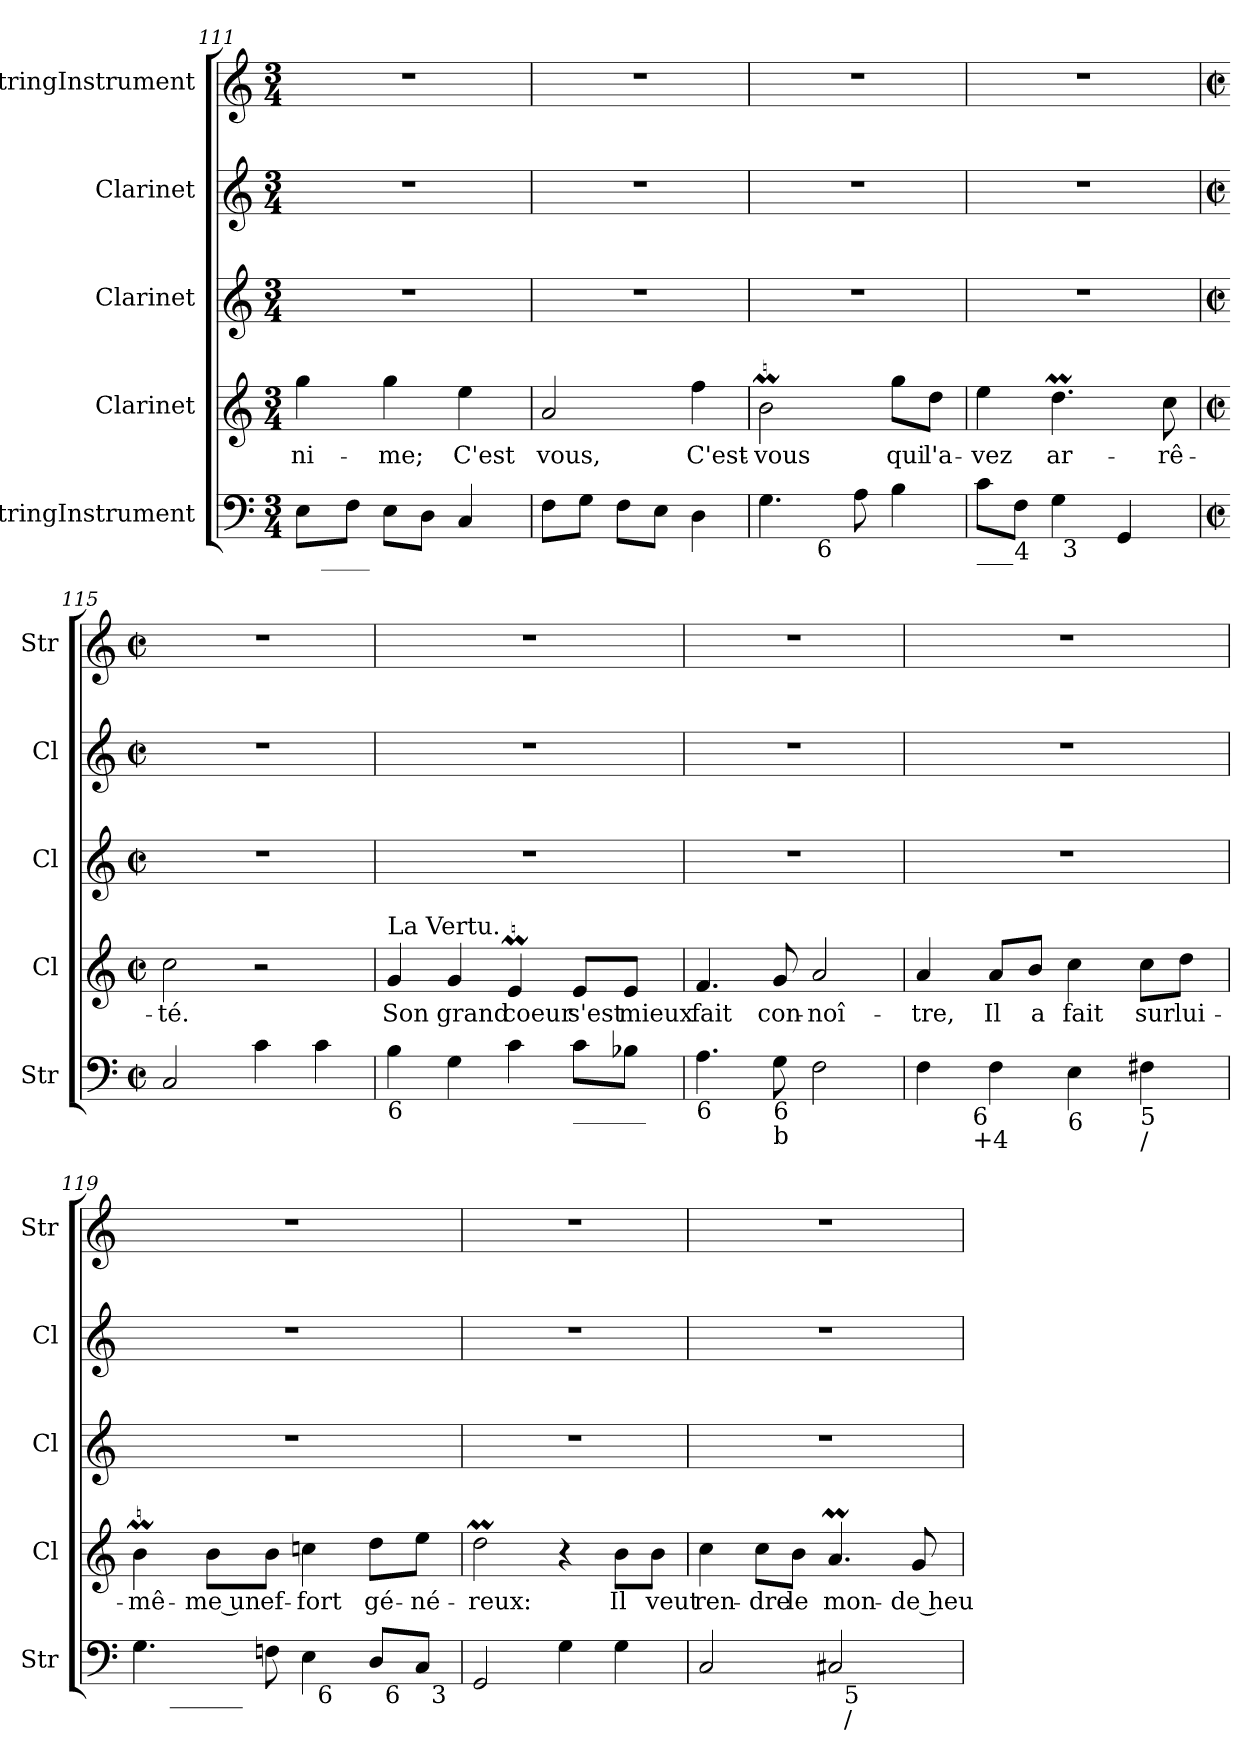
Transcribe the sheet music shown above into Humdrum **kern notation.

**kern	**kern	**text	**kern	**kern	**kern
*part5	*part4	*part4	*part3	*part2	*part1
*staff5	*staff4	*staff4	*staff3	*staff2	*staff1
*I"StringInstrument	*I"Clarinet	*	*I"Clarinet	*I"Clarinet	*I"StringInstrument
*I'Str	*I'Cl	*	*I'Cl	*I'Cl	*I'Str
*clefF4	*clefG2	*	*clefG2	*clefG2	*clefG2
*	*ITrd1c2	*	*ITrd1c2	*ITrd1c2	*
*k[]	*k[b-e-]	*	*k[b-e-]	*k[b-e-]	*k[]
*C:	*B-:	*	*B-:	*B-:	*C:
*M3/4	*M3/4	*	*M3/4	*M3/4	*M3/4
=111	=111	=111	=111	=111	=111
!LO:TX:b:t=6	!	!	!	!	!
*^	*	*	*	*	*
8E\L	16ryy	4ff\	-ni-	2.r	2.r	2.r
!	!LO:TX:b:t=____	!	!	!	!	!
.	2ryy	.	.	.	.	.
8F\J	.	.	.	.	.	.
8E\L	.	4ff\	-me;	.	.	.
8D\J	.	.	.	.	.	.
4C/	.	4dd\	C'est	.	.	.
.	8.ryy	.	.	.	.	.
*v	*v	*	*	*	*	*
=112	=112	=112	=112	=112	=112
8F\L	2g/	vous,	2.r	2.r	2.r
8G\J	.	.	.	.	.
8F\L	.	.	.	.	.
8E\J	.	.	.	.	.
4D\	4ee-\	C'est-	.	.	.
=113	=113	=113	=113	=113	=113
*^	*	*	*	*	*
4.G\	4ryy	2aM\	-vous	2.r	2.r	2.r
!	!LO:TX:b:t=6	!	!	!	!	!
.	2ryy	.	.	.	.	.
8A\	.	.	.	.	.	.
4B\	.	8ff\L	qui	.	.	.
.	.	8cc\J	l'a-	.	.	.
=114	=114	=114	=114	=114	=114	=114
!LO:TX:b:t=___	!	!	!	!	!	!
8c\L	4ryy	4dd\	-vez	2.r	2.r	2.r
!LO:TX:b:t=4	!	!	!	!	!	!
8F\J	.	.	.	.	.	.
4G\	64ryy	4.ccM\	ar-	.	.	.
!	!LO:TX:b:t=3	!	!	!	!	!
.	4ryy	.	.	.	.	.
4GG/	.	.	.	.	.	.
.	8...ryy	.	.	.	.	.
.	.	8b-\	-rê-	.	.	.
*v	*v	*	*	*	*	*
!!LO:LB:g=z
=115	=115	=115	=115	=115	=115
*M2/2	*M2/2	*	*M2/2	*M2/2	*M2/2
*met(c|)	*met(c|)	*	*met(c|)	*met(c|)	*met(c|)
2C/	2b-\	-té.	1r	1r	1r
4c\	2r	.	.	.	.
4c\	.	.	.	.	.
=116	=116	=116	=116	=116	=116
!	!LO:TX:a:t=La Vertu.	!	!	!	!
!LO:TX:b:t=6	!	!	!	!	!
4B\	4f/	Son	1r	1r	1r
4G\	4f/	grand	.	.	.
4c\	4dM/	coeur	.	.	.
!LO:TX:b:t=______	!	!	!	!	!
8c\L	8d/L	s'est	.	.	.
8B-X\J	8d/J	mieux	.	.	.
=117	=117	=117	=117	=117	=117
!LO:TX:b:t=6	!	!	!	!	!
4.A\	4.e-/	fait	1r	1r	1r
!LO:TX:b:t=6	!	!	!	!	!
!LO:TX:b:t=b	!	!	!	!	!
8G\	8f/	con-	.	.	.
2F\	2g/	-noî-	.	.	.
=118	=118	=118	=118	=118	=118
*^	*	*	*	*	*
4F\	8..ryy	4g/	-tre,	1r	1r	1r
!	!LO:TX:b:t=6\n+4	!	!	!	!	!
.	2ryy	.	.	.	.	.
4F\	.	8g/L	Il	.	.	.
.	.	8a/J	a	.	.	.
!LO:TX:b:t=6	!	!	!	!	!	!
4E\	.	4b-\	fait	.	.	.
.	4ryy	.	.	.	.	.
!LO:TX:b:t=5	!	!	!	!	!	!
!LO:TX:b:t=/	!	!	!	!	!	!
4F#X\	.	8b-\L	sur	.	.	.
.	.	8cc\J	lui-	.	.	.
.	32ryy	.	.	.	.	.
!!LO:LB:g=z
=119	=119	=119	=119	=119	=119	=119
*^	*^	*	*	*	*	*
*	*	*^	*	*	*	*	*	*
4.G\	8ryy	2ryy	2ryy	2ryy	4aM\	-mê-	1r	1r	1r
!	!LO:TX:b:t=______	!	!	!	!	!	!	!	!
.	2..ryy	.	.	.	.	.	.	.	.
.	.	.	.	.	8a\L	-me un	.	.	.
8Fn\	.	.	.	.	8a\J	ef-	.	.	.
4E\	.	32ryy	4ryy	4ryy	4b-\	-fort	.	.	.
!	!	!LO:TX:b:t=6	!	!	!	!	!	!	!
.	.	4...ryy	.	.	.	.	.	.	.
8D/L	.	.	32ryy	8ryy	8cc\L	gé-	.	.	.
!	!	!	!LO:TX:b:t=6	!	!	!	!	!	!
.	.	.	8..ryy	.	.	.	.	.	.
8C/J	.	.	.	32ryy	8dd\J	-né-	.	.	.
!	!	!	!	!LO:TX:b:t=3	!	!	!	!	!
.	.	.	.	16.ryy	.	.	.	.	.
*v	*v	*v	*v	*v	*	*	*	*	*
=120	=120	=120	=120	=120	=120
2GG/	2ccM\	-reux:	1r	1r	1r
4G\	4r	.	.	.	.
4G\	8a\L	Il	.	.	.
.	8a\J	veut	.	.	.
=121	=121	=121	=121	=121	=121
*^	*	*	*	*	*
2C/	2ryy	4b-\	ren-	1r	1r	1r
.	.	8b-\L	-dre	.	.	.
.	.	8a\J	le	.	.	.
2C#X/	32ryy	4.gM/	mon-	.	.	.
!	!LO:TX:b:t=5	!	!	!	!	!
!	!LO:TX:b:t=/	!	!	!	!	!
.	4...ryy	.	.	.	.	.
.	.	8f/	-de heu-	.	.	.
*v	*v	*	*	*	*	*
=	=	=	=	=	=
*-	*-	*-	*-	*-	*-
